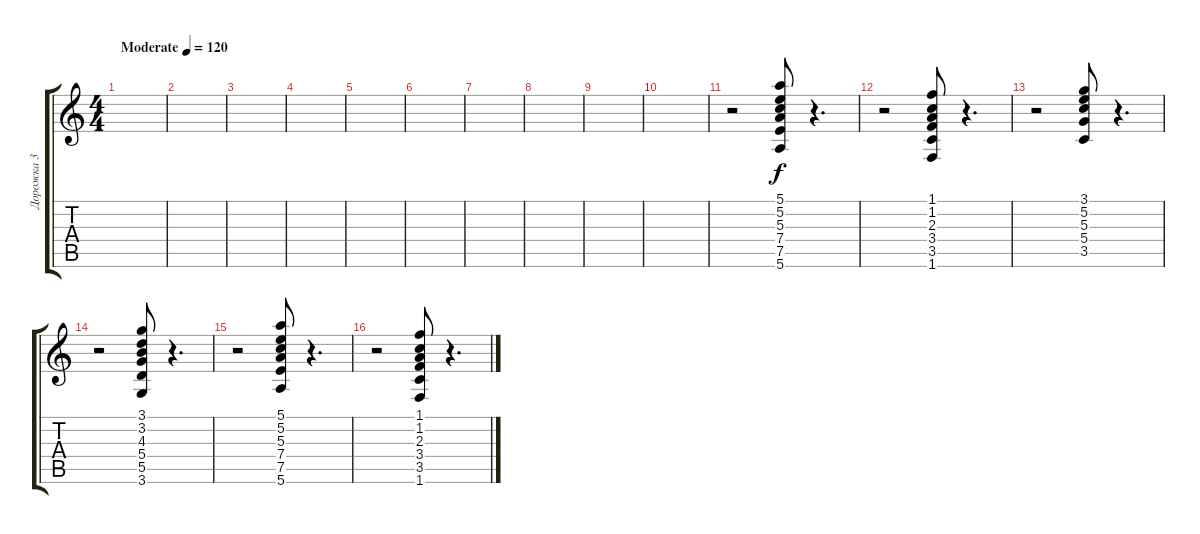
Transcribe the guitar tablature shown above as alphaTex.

\track ("Дорожка 3" "Дорожка 3") {instrument acousticguitarsteel}
\staff {score tabs}
\tuning (E4 B3 G3 D3 A2 E2) {hide}
\ts (4 4)
\tempo (120 "Moderate")
\clef g2
\ks c
|
|
|
|
|
|
|
|
|
|
r.2 (5.1 5.2 5.3 7.4 7.5 5.6).8 r.4{d} |
r.2 (1.1 1.2 2.3 3.4 3.5 1.6).8 r.4{d} |
r.2 (3.1 5.2 5.3 5.4 3.5).8 r.4{d} |
r.2 (3.1 3.2 4.3 5.4 5.5 3.6).8 r.4{d} |
r.2 (5.1 5.2 5.3 7.4 7.5 5.6).8 r.4{d} |
r.2 (1.1 1.2 2.3 3.4 3.5 1.6).8 r.4{d}
